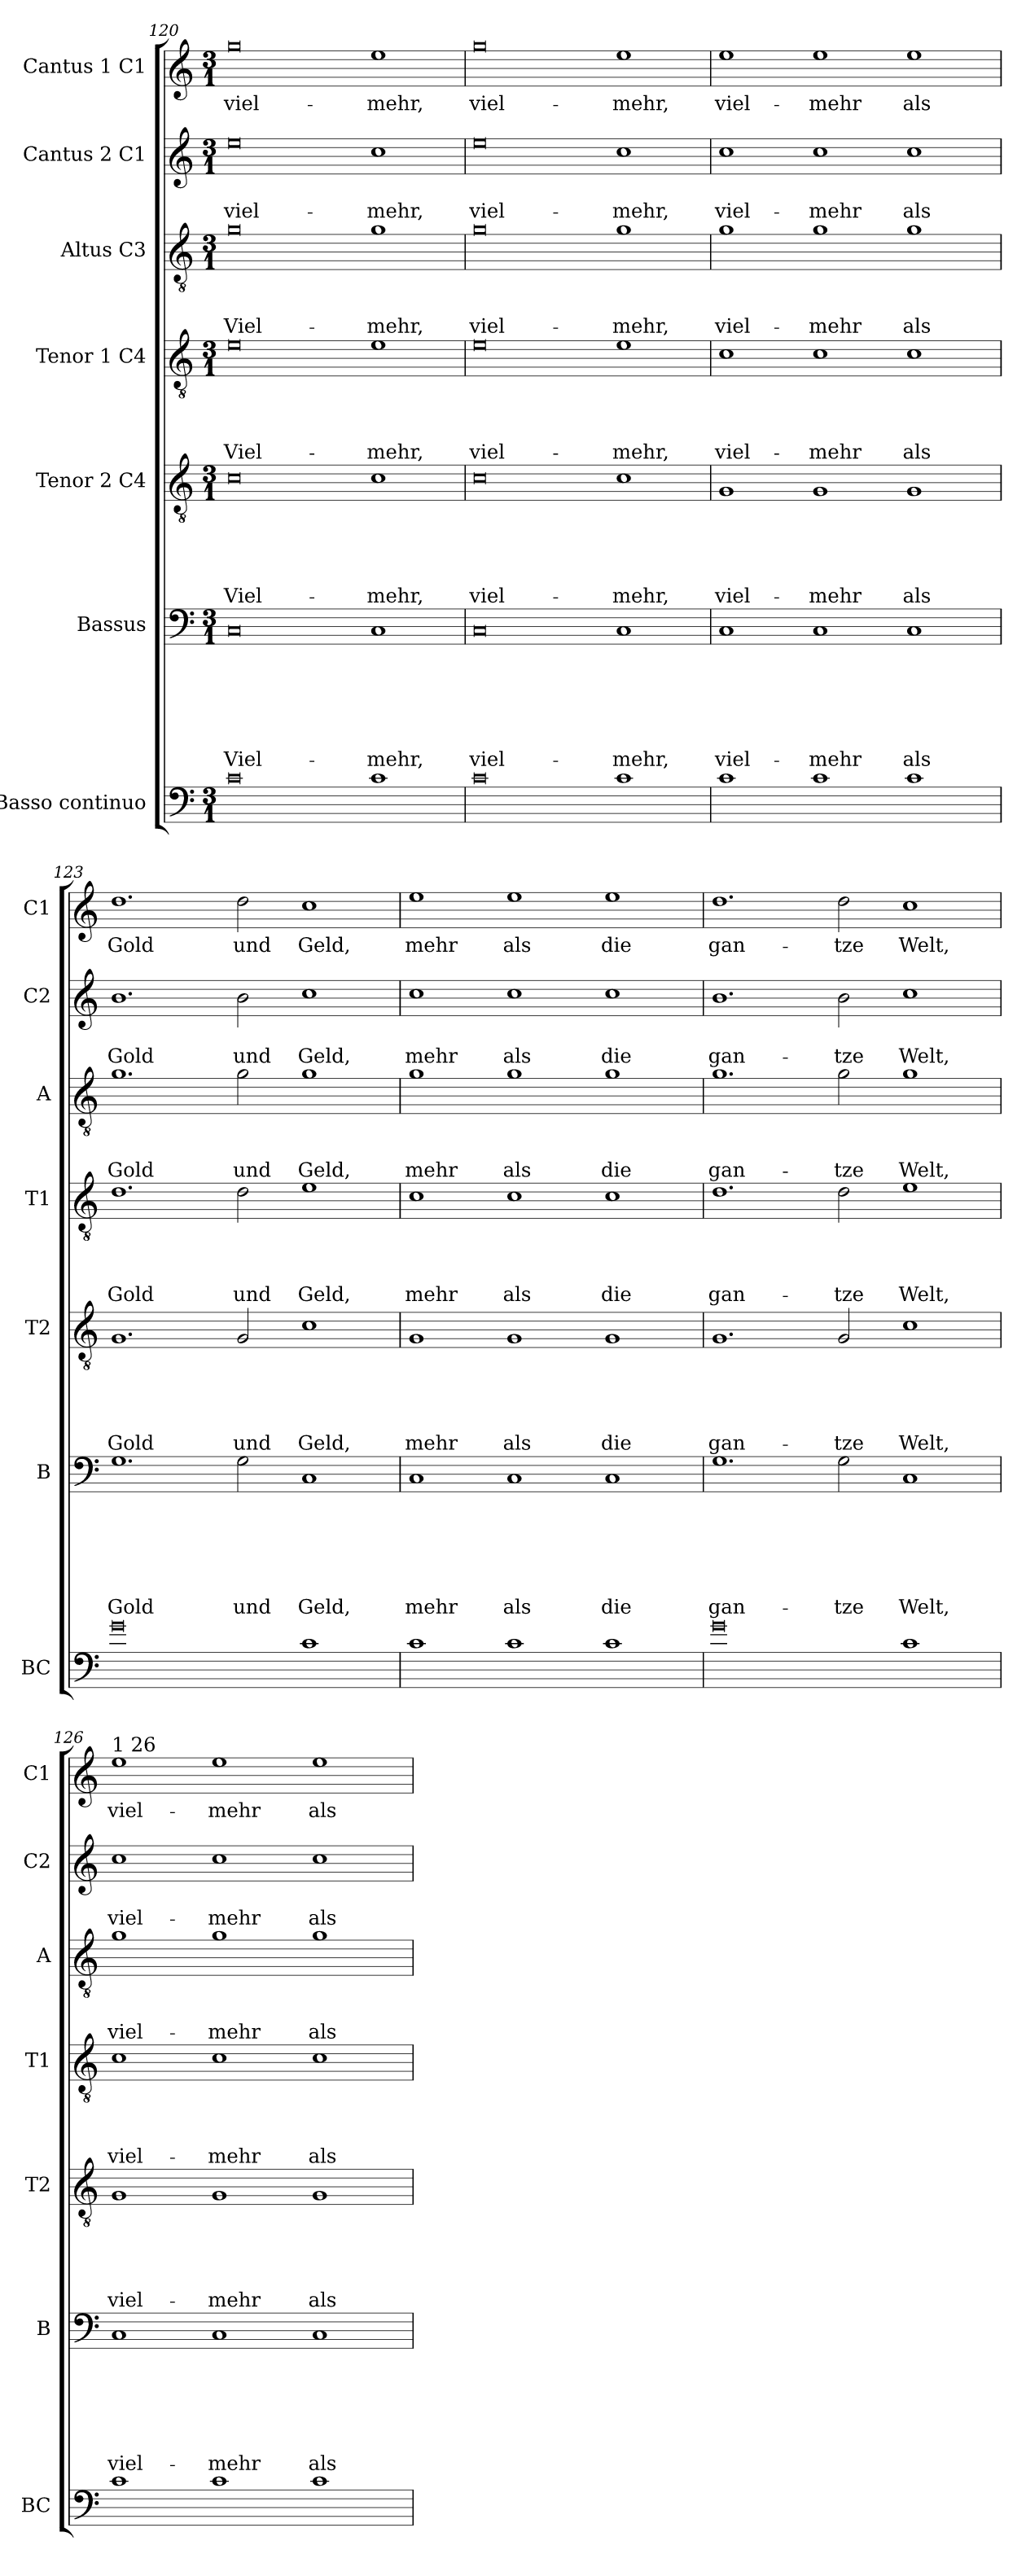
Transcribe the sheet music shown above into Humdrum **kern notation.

**kern	**kern	**text	**text	**text	**text	**text	**text	**kern	**text	**text	**text	**text	**text	**kern	**text	**text	**text	**text	**kern	**text	**text	**text	**kern	**text	**text	**kern	**text
*part7	*part6	*part6	*part6	*part6	*part6	*part6	*part6	*part5	*part5	*part5	*part5	*part5	*part5	*part4	*part4	*part4	*part4	*part4	*part3	*part3	*part3	*part3	*part2	*part2	*part2	*part1	*part1
*staff7	*staff6	*staff6	*staff6	*staff6	*staff6	*staff6	*staff6	*staff5	*staff5	*staff5	*staff5	*staff5	*staff5	*staff4	*staff4	*staff4	*staff4	*staff4	*staff3	*staff3	*staff3	*staff3	*staff2	*staff2	*staff2	*staff1	*staff1
*I"Basso continuo	*I"Bassus	*	*	*	*	*	*	*I"Tenor 2 C4	*	*	*	*	*	*I"Tenor 1 C4	*	*	*	*	*I"Altus C3	*	*	*	*I"Cantus 2 C1	*	*	*I"Cantus 1 C1	*
*I'BC	*I'B	*	*	*	*	*	*	*I'T2	*	*	*	*	*	*I'T1	*	*	*	*	*I'A	*	*	*	*I'C2	*	*	*I'C1	*
!!LO:PB:g=z
*clefF4	*clefF4	*	*	*	*	*	*	*clefGv2	*	*	*	*	*	*clefGv2	*	*	*	*	*clefGv2	*	*	*	*clefG2	*	*	*clefG2	*
*ITrd7c12	*	*	*	*	*	*	*	*	*	*	*	*	*	*	*	*	*	*	*	*	*	*	*	*	*	*	*
*k[]	*k[]	*	*	*	*	*	*	*k[]	*	*	*	*	*	*k[]	*	*	*	*	*k[]	*	*	*	*k[]	*	*	*k[]	*
*C:	*C:	*	*	*	*	*	*	*C:	*	*	*	*	*	*C:	*	*	*	*	*C:	*	*	*	*C:	*	*	*C:	*
*M3/1	*M3/1	*	*	*	*	*	*	*M3/1	*	*	*	*	*	*M3/1	*	*	*	*	*M3/1	*	*	*	*M3/1	*	*	*M3/1	*
=120	=120	=120	=120	=120	=120	=120	=120	=120	=120	=120	=120	=120	=120	=120	=120	=120	=120	=120	=120	=120	=120	=120	=120	=120	=120	=120	=120
!	!	!	!	!	!	!	!LO:LY:b	!	!	!	!	!	!LO:LY:b	!	!	!	!	!LO:LY:b	!	!	!	!LO:LY:b	!	!	!LO:LY:b	!	!LO:LY:b
0C	0C	.	.	.	.	.	Viel-	0c	.	.	.	.	Viel-	0e	.	.	.	Viel-	0g	.	.	Viel-	0ee	.	viel-	0gg	viel-
!	!	!	!	!	!	!	!LO:LY:b	!	!	!	!	!	!LO:LY:b	!	!	!	!	!LO:LY:b	!	!	!	!LO:LY:b	!	!	!LO:LY:b	!	!LO:LY:b
1C	1C	.	.	.	.	.	-mehr,	1c	.	.	.	.	-mehr,	1e	.	.	.	-mehr,	1g	.	.	-mehr,	1cc	.	-mehr,	1ee	-mehr,
=121	=121	=121	=121	=121	=121	=121	=121	=121	=121	=121	=121	=121	=121	=121	=121	=121	=121	=121	=121	=121	=121	=121	=121	=121	=121	=121	=121
!	!	!	!	!	!	!	!LO:LY:b	!	!	!	!	!	!LO:LY:b	!	!	!	!	!LO:LY:b	!	!	!	!LO:LY:b	!	!	!LO:LY:b	!	!LO:LY:b
0C	0C	.	.	.	.	.	viel-	0c	.	.	.	.	viel-	0e	.	.	.	viel-	0g	.	.	viel-	0ee	.	viel-	0gg	viel-
!	!	!	!	!	!	!	!LO:LY:b	!	!	!	!	!	!LO:LY:b	!	!	!	!	!LO:LY:b	!	!	!	!LO:LY:b	!	!	!LO:LY:b	!	!LO:LY:b
1C	1C	.	.	.	.	.	-mehr,	1c	.	.	.	.	-mehr,	1e	.	.	.	-mehr,	1g	.	.	-mehr,	1cc	.	-mehr,	1ee	-mehr,
=122	=122	=122	=122	=122	=122	=122	=122	=122	=122	=122	=122	=122	=122	=122	=122	=122	=122	=122	=122	=122	=122	=122	=122	=122	=122	=122	=122
!	!	!	!	!	!	!	!LO:LY:b	!	!	!	!	!	!LO:LY:b	!	!	!	!	!LO:LY:b	!	!	!	!LO:LY:b	!	!	!LO:LY:b	!	!LO:LY:b
1C	1C	.	.	.	.	.	viel-	1G	.	.	.	.	viel-	1c	.	.	.	viel-	1g	.	.	viel-	1cc	.	viel-	1ee	viel-
!	!	!	!	!	!	!	!LO:LY:b	!	!	!	!	!	!LO:LY:b	!	!	!	!	!LO:LY:b	!	!	!	!LO:LY:b	!	!	!LO:LY:b	!	!LO:LY:b
1C	1C	.	.	.	.	.	-mehr	1G	.	.	.	.	-mehr	1c	.	.	.	-mehr	1g	.	.	-mehr	1cc	.	-mehr	1ee	-mehr
!	!	!	!	!	!	!	!LO:LY:b	!	!	!	!	!	!LO:LY:b	!	!	!	!	!LO:LY:b	!	!	!	!LO:LY:b	!	!	!LO:LY:b	!	!LO:LY:b
1C	1C	.	.	.	.	.	als	1G	.	.	.	.	als	1c	.	.	.	als	1g	.	.	als	1cc	.	als	1ee	als
=123	=123	=123	=123	=123	=123	=123	=123	=123	=123	=123	=123	=123	=123	=123	=123	=123	=123	=123	=123	=123	=123	=123	=123	=123	=123	=123	=123
!	!	!	!	!	!	!	!LO:LY:b	!	!	!	!	!	!LO:LY:b	!	!	!	!	!LO:LY:b	!	!	!	!LO:LY:b	!	!	!LO:LY:b	!	!LO:LY:b
0G	1.G	.	.	.	.	.	Gold	1.G	.	.	.	.	Gold	1.d	.	.	.	Gold	1.g	.	.	Gold	1.b	.	Gold	1.dd	Gold
!	!	!	!	!	!	!	!LO:LY:b	!	!	!	!	!	!LO:LY:b	!	!	!	!	!LO:LY:b	!	!	!	!LO:LY:b	!	!	!LO:LY:b	!	!LO:LY:b
.	2G\	.	.	.	.	.	und	2G/	.	.	.	.	und	2d\	.	.	.	und	2g\	.	.	und	2b\	.	und	2dd\	und
!	!	!	!	!	!	!	!LO:LY:b	!	!	!	!	!	!LO:LY:b	!	!	!	!	!LO:LY:b	!	!	!	!LO:LY:b	!	!	!LO:LY:b	!	!LO:LY:b
1C	1C	.	.	.	.	.	Geld,	1c	.	.	.	.	Geld,	1e	.	.	.	Geld,	1g	.	.	Geld,	1cc	.	Geld,	1cc	Geld,
=124	=124	=124	=124	=124	=124	=124	=124	=124	=124	=124	=124	=124	=124	=124	=124	=124	=124	=124	=124	=124	=124	=124	=124	=124	=124	=124	=124
!	!	!	!	!	!	!	!LO:LY:b	!	!	!	!	!	!LO:LY:b	!	!	!	!	!LO:LY:b	!	!	!	!LO:LY:b	!	!	!LO:LY:b	!	!LO:LY:b
1C	1C	.	.	.	.	.	mehr	1G	.	.	.	.	mehr	1c	.	.	.	mehr	1g	.	.	mehr	1cc	.	mehr	1ee	mehr
!	!	!	!	!	!	!	!LO:LY:b	!	!	!	!	!	!LO:LY:b	!	!	!	!	!LO:LY:b	!	!	!	!LO:LY:b	!	!	!LO:LY:b	!	!LO:LY:b
1C	1C	.	.	.	.	.	als	1G	.	.	.	.	als	1c	.	.	.	als	1g	.	.	als	1cc	.	als	1ee	als
!	!	!	!	!	!	!	!LO:LY:b	!	!	!	!	!	!LO:LY:b	!	!	!	!	!LO:LY:b	!	!	!	!LO:LY:b	!	!	!LO:LY:b	!	!LO:LY:b
1C	1C	.	.	.	.	.	die	1G	.	.	.	.	die	1c	.	.	.	die	1g	.	.	die	1cc	.	die	1ee	die
=125	=125	=125	=125	=125	=125	=125	=125	=125	=125	=125	=125	=125	=125	=125	=125	=125	=125	=125	=125	=125	=125	=125	=125	=125	=125	=125	=125
!	!	!	!	!	!	!	!LO:LY:b	!	!	!	!	!	!LO:LY:b	!	!	!	!	!LO:LY:b	!	!	!	!LO:LY:b	!	!	!LO:LY:b	!	!LO:LY:b
0G	1.G	.	.	.	.	.	gan-	1.G	.	.	.	.	gan-	1.d	.	.	.	gan-	1.g	.	.	gan-	1.b	.	gan-	1.dd	gan-
!	!	!	!	!	!	!	!LO:LY:b	!	!	!	!	!	!LO:LY:b	!	!	!	!	!LO:LY:b	!	!	!	!LO:LY:b	!	!	!LO:LY:b	!	!LO:LY:b
.	2G\	.	.	.	.	.	-tze	2G/	.	.	.	.	-tze	2d\	.	.	.	-tze	2g\	.	.	-tze	2b\	.	-tze	2dd\	-tze
!	!	!	!	!	!	!	!LO:LY:b	!	!	!	!	!	!LO:LY:b	!	!	!	!	!LO:LY:b	!	!	!	!LO:LY:b	!	!	!LO:LY:b	!	!LO:LY:b
1C	1C	.	.	.	.	.	Welt,	1c	.	.	.	.	Welt,	1e	.	.	.	Welt,	1g	.	.	Welt,	1cc	.	Welt,	1cc	Welt,
!!LO:LB:g=z
=126	=126	=126	=126	=126	=126	=126	=126	=126	=126	=126	=126	=126	=126	=126	=126	=126	=126	=126	=126	=126	=126	=126	=126	=126	=126	=126	=126
!	!	!	!	!	!	!	!	!	!	!	!	!	!	!	!	!	!	!	!	!	!	!	!	!	!	!LO:TX:a:t=1 26	!
!	!	!	!	!	!	!	!LO:LY:b	!	!	!	!	!	!LO:LY:b	!	!	!	!	!LO:LY:b	!	!	!	!LO:LY:b	!	!	!LO:LY:b	!	!LO:LY:b
1C	1C	.	.	.	.	.	viel-	1G	.	.	.	.	viel-	1c	.	.	.	viel-	1g	.	.	viel-	1cc	.	viel-	1ee	viel-
!	!	!	!	!	!	!	!LO:LY:b	!	!	!	!	!	!LO:LY:b	!	!	!	!	!LO:LY:b	!	!	!	!LO:LY:b	!	!	!LO:LY:b	!	!LO:LY:b
1C	1C	.	.	.	.	.	-mehr	1G	.	.	.	.	-mehr	1c	.	.	.	-mehr	1g	.	.	-mehr	1cc	.	-mehr	1ee	-mehr
!	!	!	!	!	!	!	!LO:LY:b	!	!	!	!	!	!LO:LY:b	!	!	!	!	!LO:LY:b	!	!	!	!LO:LY:b	!	!	!LO:LY:b	!	!LO:LY:b
1C	1C	.	.	.	.	.	als	1G	.	.	.	.	als	1c	.	.	.	als	1g	.	.	als	1cc	.	als	1ee	als
=	=	=	=	=	=	=	=	=	=	=	=	=	=	=	=	=	=	=	=	=	=	=	=	=	=	=	=
*-	*-	*-	*-	*-	*-	*-	*-	*-	*-	*-	*-	*-	*-	*-	*-	*-	*-	*-	*-	*-	*-	*-	*-	*-	*-	*-	*-
